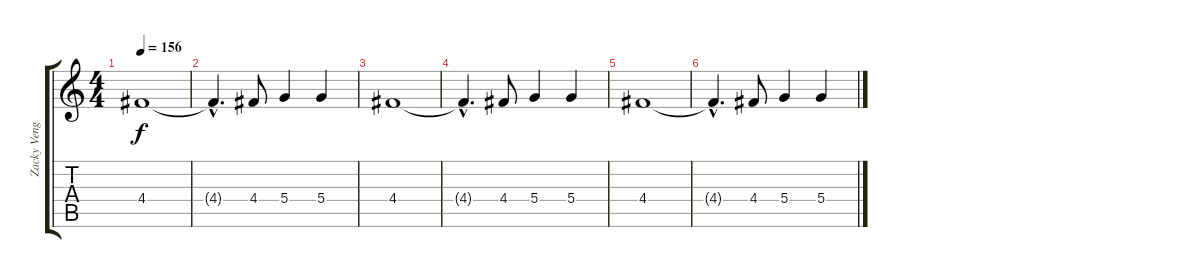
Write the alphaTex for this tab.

\track ("Zacky Vengence" "Zacky Veng") {instrument distortionguitar}
\staff {score tabs}
\tuning (E4 B3 G3 D3 A2 D2) {hide}
\ts (4 4)
\tempo 156
\clef g2
\ks c
4.4.1{dy f} |
4.4{hac t}.4{d} 4.4.8 5.4.4 5.4.4 |
4.4.1 |
4.4{hac t}.4{d} 4.4.8 5.4.4 5.4.4 |
4.4.1 |
4.4{hac t}.4{d} 4.4.8 5.4.4 5.4.4
